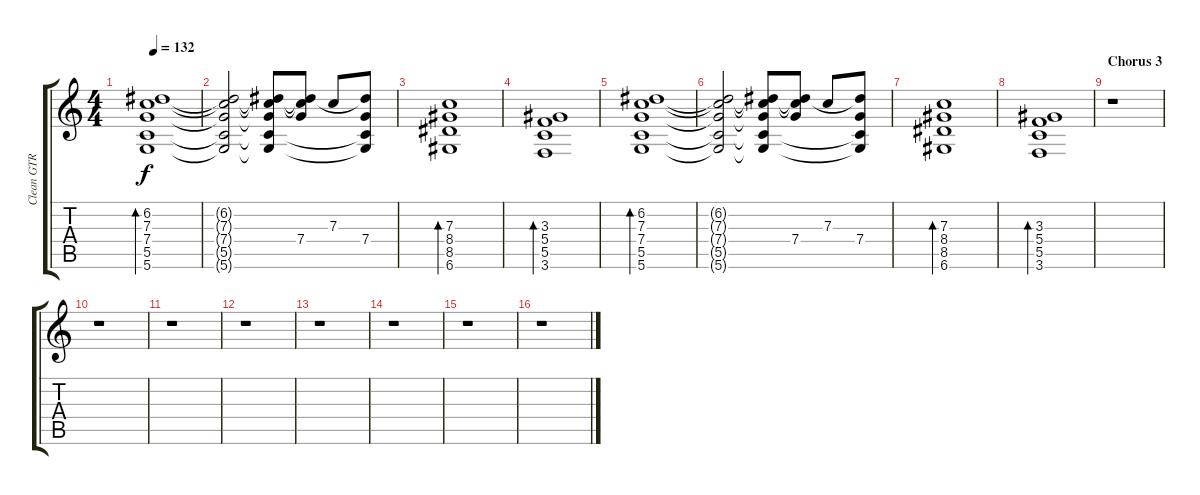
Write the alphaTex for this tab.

\track ("Clean GTR" "Clean GTR") {instrument electricguitarclean}
\staff {score tabs}
\tuning (D4 A3 F3 C3 G2 D2) {hide}
\ts (4 4)
\tempo 132
\clef g2
\ks c
(6.2 7.3 7.4 5.5 5.6).1{bd 120 dy f} |
(6.2{t} 7.3{t} 7.4{t} 5.5{t} 5.6{t}).2 (6.2{t} 7.3{t} 7.4{t} 5.5{t} 5.6{t}).8 (6.2{t} 7.3{t} 7.4).8 7.3.8 (6.2{t} 7.4 5.5{t} 5.6{t}).8 |
(7.3 8.4 8.5 6.6).1{bd 120} |
(3.3 5.4 5.5 3.6).1{bd 120} |
(6.2 7.3 7.4 5.5 5.6).1{bd 120} |
(6.2{t} 7.3{t} 7.4{t} 5.5{t} 5.6{t}).2 (6.2{t} 7.3{t} 7.4{t} 5.5{t} 5.6{t}).8 (6.2{t} 7.3{t} 7.4).8 7.3.8 (6.2{t} 7.4 5.5{t} 5.6{t}).8 |
(7.3 8.4 8.5 6.6).1{bd 120} |
(3.3 5.4 5.5 3.6).1{bd 120} |
\section ("" "Chorus 3")
r.1 |
r.1 |
r.1 |
r.1 |
r.1 |
r.1 |
r.1 |
r.1
